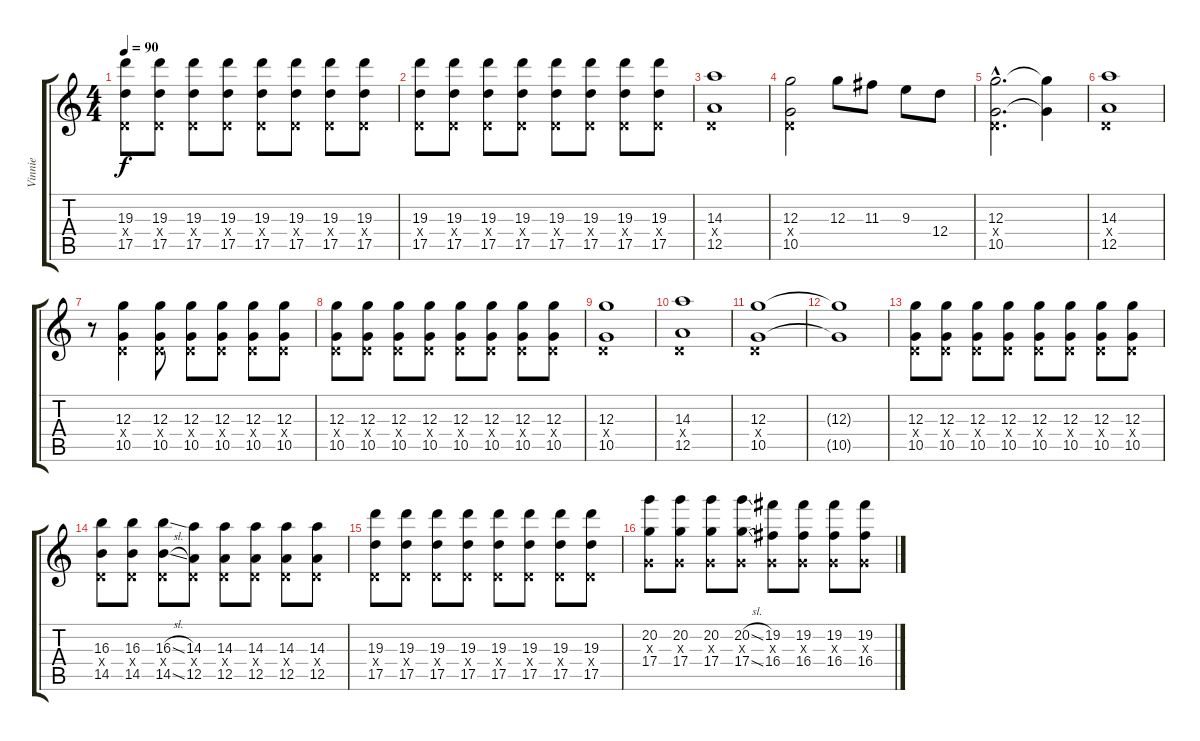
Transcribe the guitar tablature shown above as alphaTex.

\track ("Vinnie" "Vinnie") {instrument distortionguitar}
\staff {score tabs}
\tuning (E4 B3 G3 D3 A2 E2) {hide}
\ts (4 4)
\tempo 90
\clef g2
\ks c
(19.3 0.4{x} 17.5).8{dy f} (19.3 0.4{x} 17.5).8 (19.3 0.4{x} 17.5).8 (19.3 0.4{x} 17.5).8 (19.3 0.4{x} 17.5).8 (19.3 0.4{x} 17.5).8 (19.3 0.4{x} 17.5).8 (19.3 0.4{x} 17.5).8 |
(19.3 0.4{x} 17.5).8 (19.3 0.4{x} 17.5).8 (19.3 0.4{x} 17.5).8 (19.3 0.4{x} 17.5).8 (19.3 0.4{x} 17.5).8 (19.3 0.4{x} 17.5).8 (19.3 0.4{x} 17.5).8 (19.3 0.4{x} 17.5).8 |
(14.3 0.4{x} 12.5).1 |
(12.3 0.4{x} 10.5).2 12.3.8 11.3.8 9.3.8 12.4.8 |
(12.3{hac} 0.4{hac x} 10.5{hac}).2{d} (12.3{t} 10.5{t}).4 |
(14.3 0.4{x} 12.5).1 |
r.8 (12.3 0.4{x} 10.5).4 (12.3 0.4{x} 10.5).8 (12.3 0.4{x} 10.5).8 (12.3 0.4{x} 10.5).8 (12.3 0.4{x} 10.5).8 (12.3 0.4{x} 10.5).8 |
(12.3 0.4{x} 10.5).8 (12.3 0.4{x} 10.5).8 (12.3 0.4{x} 10.5).8 (12.3 0.4{x} 10.5).8 (12.3 0.4{x} 10.5).8 (12.3 0.4{x} 10.5).8 (12.3 0.4{x} 10.5).8 (12.3 0.4{x} 10.5).8 |
(12.3 0.4{x} 10.5).1 |
(14.3 0.4{x} 12.5).1 |
(12.3 0.4{x} 10.5).1 |
(12.3{t} 10.5{t}).1 |
(12.3 0.4{x} 10.5).8 (12.3 0.4{x} 10.5).8 (12.3 0.4{x} 10.5).8 (12.3 0.4{x} 10.5).8 (12.3 0.4{x} 10.5).8 (12.3 0.4{x} 10.5).8 (12.3 0.4{x} 10.5).8 (12.3 0.4{x} 10.5).8 |
(16.3 0.4{x} 14.5).8 (16.3 0.4{x} 14.5).8 (16.3{sl} 0.4{x} 14.5{sl}).8 (14.3 0.4{x} 12.5).8 (14.3 0.4{x} 12.5).8 (14.3 0.4{x} 12.5).8 (14.3 0.4{x} 12.5).8 (14.3 0.4{x} 12.5).8 |
(19.3 0.4{x} 17.5).8 (19.3 0.4{x} 17.5).8 (19.3 0.4{x} 17.5).8 (19.3 0.4{x} 17.5).8 (19.3 0.4{x} 17.5).8 (19.3 0.4{x} 17.5).8 (19.3 0.4{x} 17.5).8 (19.3 0.4{x} 17.5).8 |
(20.2 0.3{x} 17.4).8 (20.2 0.3{x} 17.4).8 (20.2 0.3{x} 17.4).8 (20.2{sl} 0.3{x} 17.4{sl}).8 (19.2 0.3{x} 16.4).8 (19.2 0.3{x} 16.4).8 (19.2 0.3{x} 16.4).8 (19.2 0.3{x} 16.4).8
